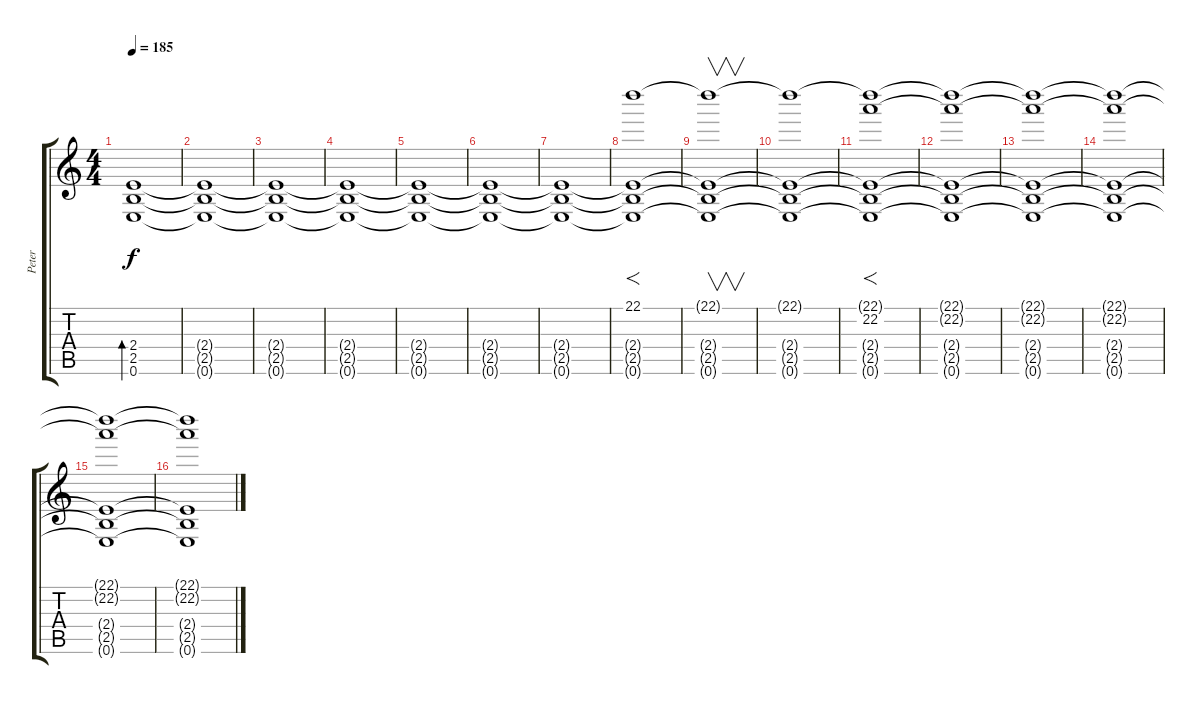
\track ("Peter" "Peter") {instrument distortionguitar}
\staff {score tabs}
\tuning (E4 B3 G3 D3 A2 E2) {hide}
\ts (4 4)
\tempo 185
\clef g2
\ks c
(2.4 2.5 0.6).1{bd 480 dy f instrument distortionguitar} |
(2.4{t} 2.5{t} 0.6{t}).1 |
(2.4{t} 2.5{t} 0.6{t}).1 |
(2.4{t} 2.5{t} 0.6{t}).1 |
(2.4{t} 2.5{t} 0.6{t}).1 |
(2.4{t} 2.5{t} 0.6{t}).1 |
(2.4{t} 2.5{t} 0.6{t}).1 |
(22.1 2.4{t} 2.5{t} 0.6{t}).1{f} |
(22.1{t} 2.4{t} 2.5{t} 0.6{t}).1{v} |
(22.1{t} 2.4{t} 2.5{t} 0.6{t}).1 |
(22.1{t} 22.2 2.4{t} 2.5{t} 0.6{t}).1{f} |
(22.1{t} 22.2{t} 2.4{t} 2.5{t} 0.6{t}).1 |
(22.1{t} 22.2{t} 2.4{t} 2.5{t} 0.6{t}).1 |
(22.1{t} 22.2{t} 2.4{t} 2.5{t} 0.6{t}).1 |
(22.1{t} 22.2{t} 2.4{t} 2.5{t} 0.6{t}).1 |
(22.1{t} 22.2{t} 2.4{t} 2.5{t} 0.6{t}).1
